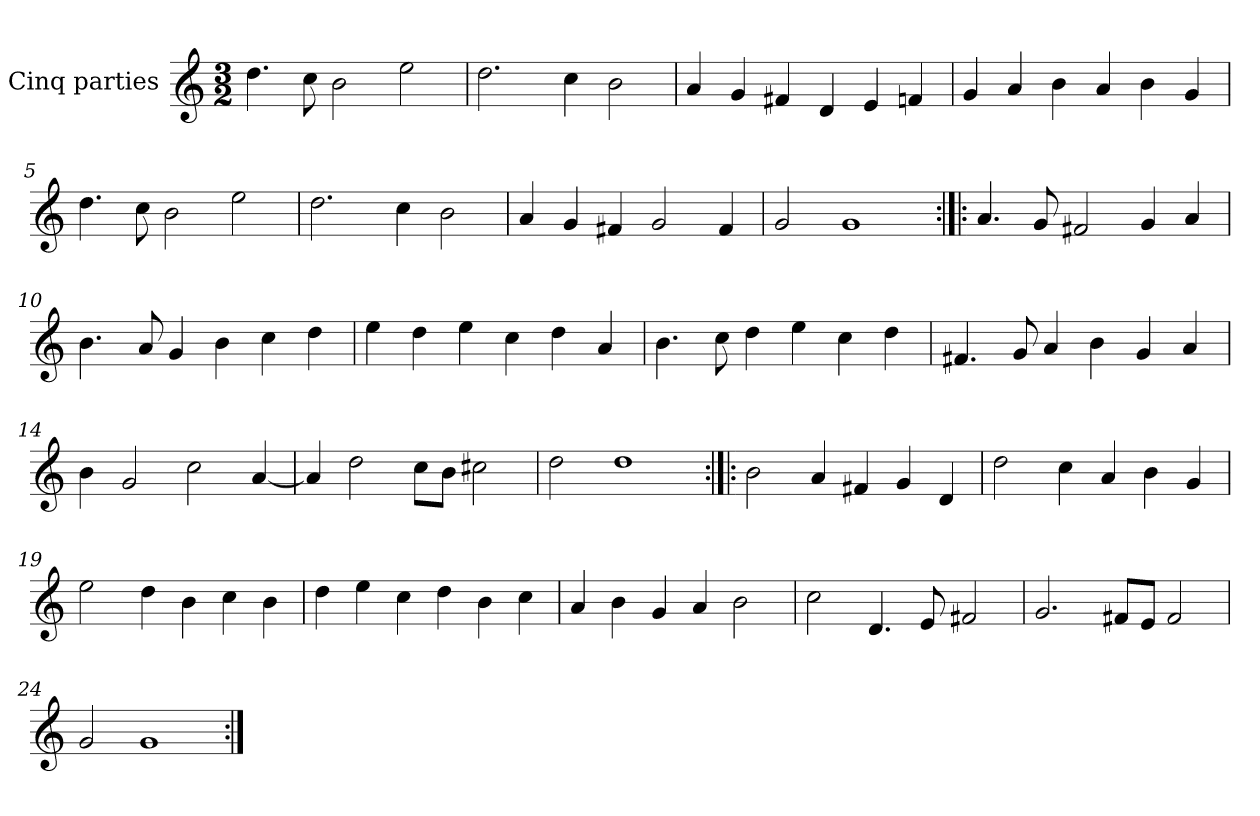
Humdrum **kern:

**kern
*part1
*staff1
*I"Cinq parties
*clefG2
*k[]
*M3/2
*MM180
=1
4.dd\
8cc\
2b\
2ee\
=2
2.dd\
4cc\
2b\
=3
4a/
4g/
4f#X/
4d/
4e/
4fn/
=4
4g/
4a/
4b\
4a/
4b\
4g/
=5
4.dd\
8cc\
2b\
2ee\
=6
2.dd\
4cc\
2b\
=7
4a/
4g/
4f#X/
2g/
4f#/
=8
2g/
1g
=9:|!|:
4.a/
8g/
2f#X/
4g/
4a/
=10
4.b\
8a/
4g/
4b\
4cc\
4dd\
=11
4ee\
4dd\
4ee\
4cc\
4dd\
4a/
=12
4.b\
8cc\
4dd\
4ee\
4cc\
4dd\
=13
4.f#X/
8g/
4a/
4b\
4g/
4a/
=14
4b\
2g/
2cc\
[4a/
=15
4a/]
2dd\
8cc\L
8b\J
2cc#X\
=16
2dd\
1dd
=17:|!|:
2b\
4a/
4f#X/
4g/
4d/
=18
2dd\
4cc\
4a/
4b\
4g/
=19
2ee\
4dd\
4b\
4cc\
4b\
=20
4dd\
4ee\
4cc\
4dd\
4b\
4cc\
=21
4a/
4b\
4g/
4a/
2b\
=22
2cc\
4.d/
8e/
2f#X/
=23
2.g/
8f#X/L
8e/J
2f#/
=24
2g/
1g
=:|!
*-
